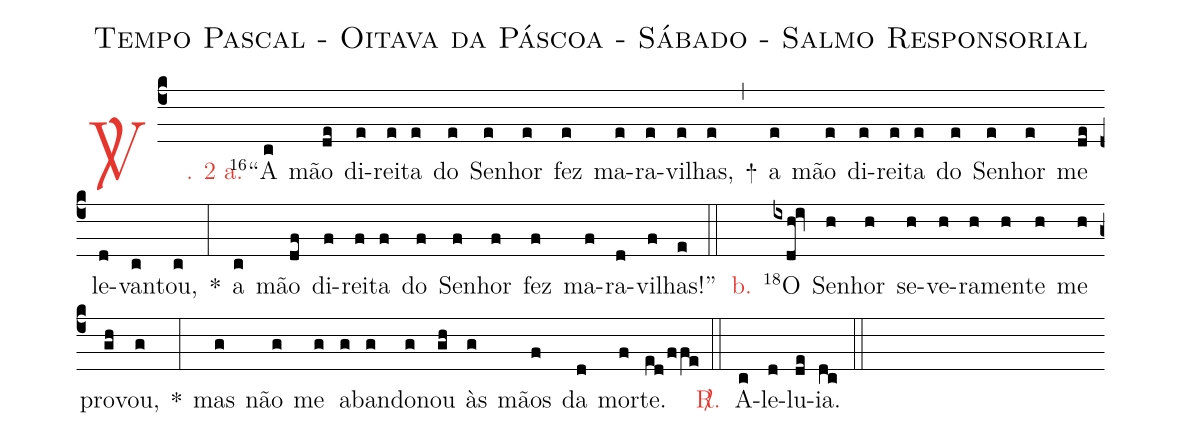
name: Tempo Pascal - Oitava da Páscoa - Sábado - Salmo Responsorial;
%%
(c4)

<c><sp>V/</sp>. 2 a.</c>() <v>\VSup{16}</v>``A(c) mão(de) di(e)rei(e)ta(e) do(e) Se(e)nhor(e) fez(e) ma(e)ra(e)vi(e)lhas,(e) +(,)
a(e) mão(e) di(e)rei(e)ta(e) do(e) Se(e)nhor(e) me(de) le(d)van(c)tou,(c) *(:)
a(c) mão(df) di(f)rei(f)ta(f) do(f) Se(f)nhor(f) fez(f) ma(f)ra(d)vi(f)lhas!''(e)

(::)

<nlba><c>b.</c>() <v>\VSup{18}</v>O</nlba>(ixdh!iv) Se(h)nhor(h) se(h)ve(h)ra(h)men(h)te(h) me(h) pro(gh)vou,(g) *(:)
mas(g) não(g) me(g) a(g)ban(g)do(g)nou(gh) às(g) mãos(f) da(d) mor(f)te.(ed/ffe)

(::)

<nlba><c><sp>R/</sp>.</c>() A</nlba>(c)le(d)lu(de)ia.(dc)

(::)
